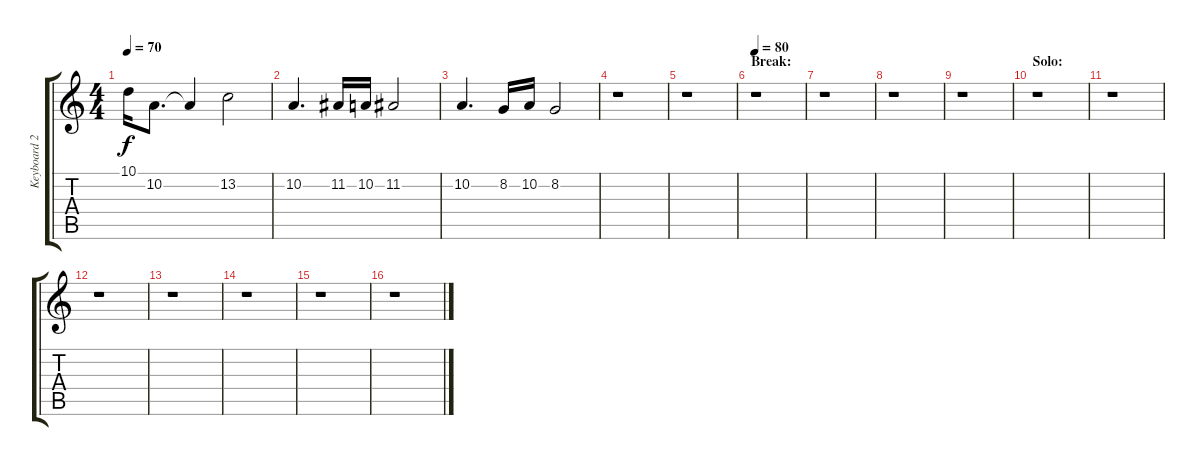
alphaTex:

\track ("Keyboard 2" "Keyboard 2") {instrument bagpipe}
\staff {score tabs}
\tuning (E4 B3 G3 D3 A2 E2) {hide}
\ts (4 4)
\tempo 70
\clef g2
\ks c
10.1.16{dy f} 10.2.8{d} 10.2{t}.4 13.2.2 |
10.2.4{d} 11.2.16 10.2.16 11.2.2 |
10.2.4{d} 8.2.16 10.2.16 8.2.2 |
r.1 |
r.1 |
\section ("" "Break:")
\tempo 80
r.1 |
r.1 |
r.1 |
r.1 |
\section ("" "Solo:")
r.1 |
r.1 |
r.1 |
r.1 |
r.1 |
r.1 |
r.1
